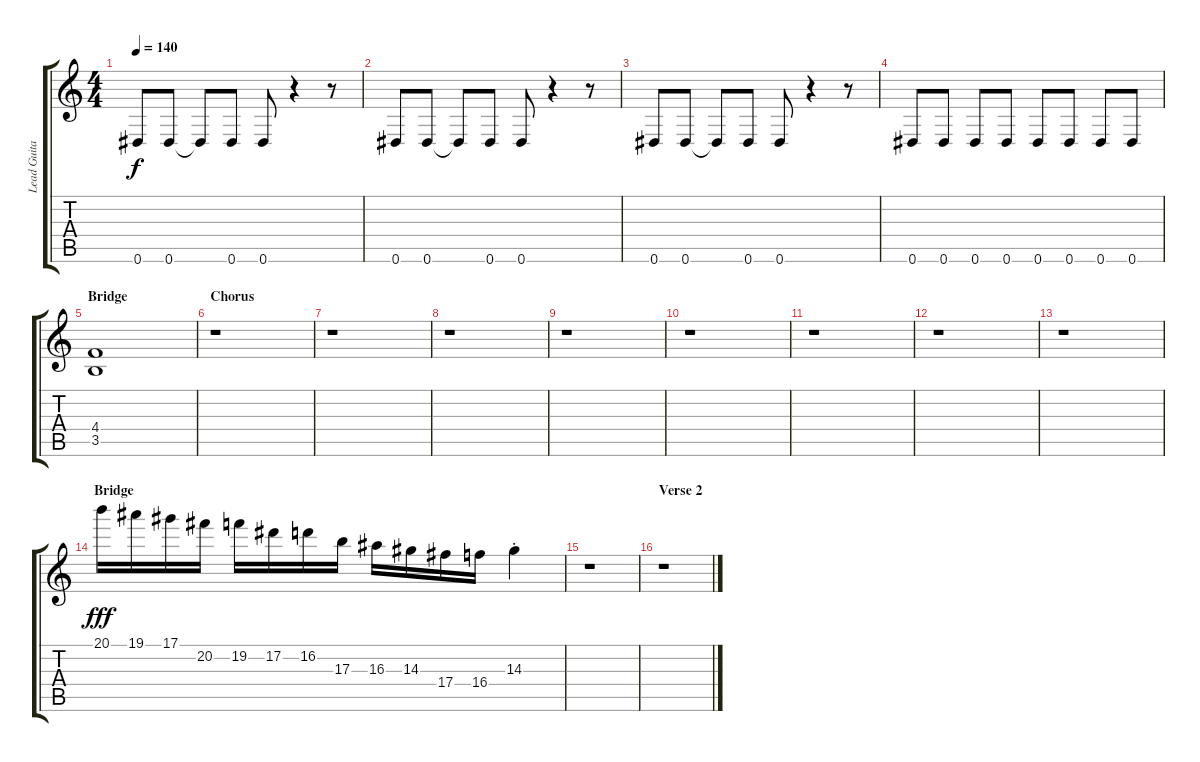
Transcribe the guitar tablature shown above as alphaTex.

\track ("Lead Guitar (Rafael)" "Lead Guita") {instrument overdrivenguitar}
\staff {score tabs}
\tuning (Eb4 Bb3 Gb3 Db3 Ab2 Eb2) {hide}
\ts (4 4)
\tempo 140
\clef g2
\ks c
0.6.8{dy f} 0.6.8 0.6{t}.8 0.6.8 0.6.8 r.4 r.8 |
0.6.8 0.6.8 0.6{t}.8 0.6.8 0.6.8 r.4 r.8 |
0.6.8 0.6.8 0.6{t}.8 0.6.8 0.6.8 r.4 r.8 |
0.6.8 0.6.8 0.6.8 0.6.8 0.6.8 0.6.8 0.6.8 0.6.8 |
\section ("" "Bridge")
(4.4 3.5).1 |
\section ("" "Chorus")
r.1 |
r.1 |
r.1 |
r.1 |
r.1 |
r.1 |
r.1 |
r.1 |
\section ("" "Bridge")
20.1.16{dy fff} 19.1.16 17.1.16 20.2.16 19.2.16 17.2.16 16.2.16 17.3.16 16.3.16 14.3.16 17.4.16 16.4.16 14.3{st}.4 |
r.1 |
\section ("" "Verse 2")
r.1
